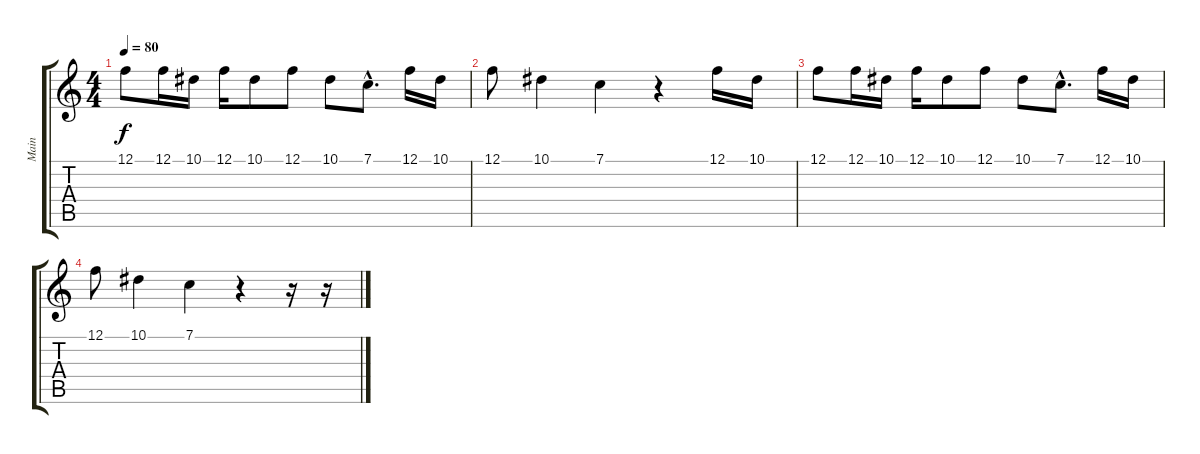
\track ("Main" "Main") {instrument vibraphone}
\staff {score tabs}
\tuning (F4 C4 Ab3 Eb3 Bb2 F2) {hide}
\ts (4 4)
\tempo 80
\clef g2
\ks c
12.1.8{dy f} 12.1.16 10.1.16 12.1.16 10.1.8 12.1.8 10.1.8 7.1{hac}.8{d} 12.1.16 10.1.16 |
12.1.8 10.1.4 7.1.4 r.4 12.1.16 10.1.16 |
12.1.8 12.1.16 10.1.16 12.1.16 10.1.8 12.1.8 10.1.8 7.1{hac}.8{d} 12.1.16 10.1.16 |
12.1.8 10.1.4 7.1.4 r.4 r.16 r.16
